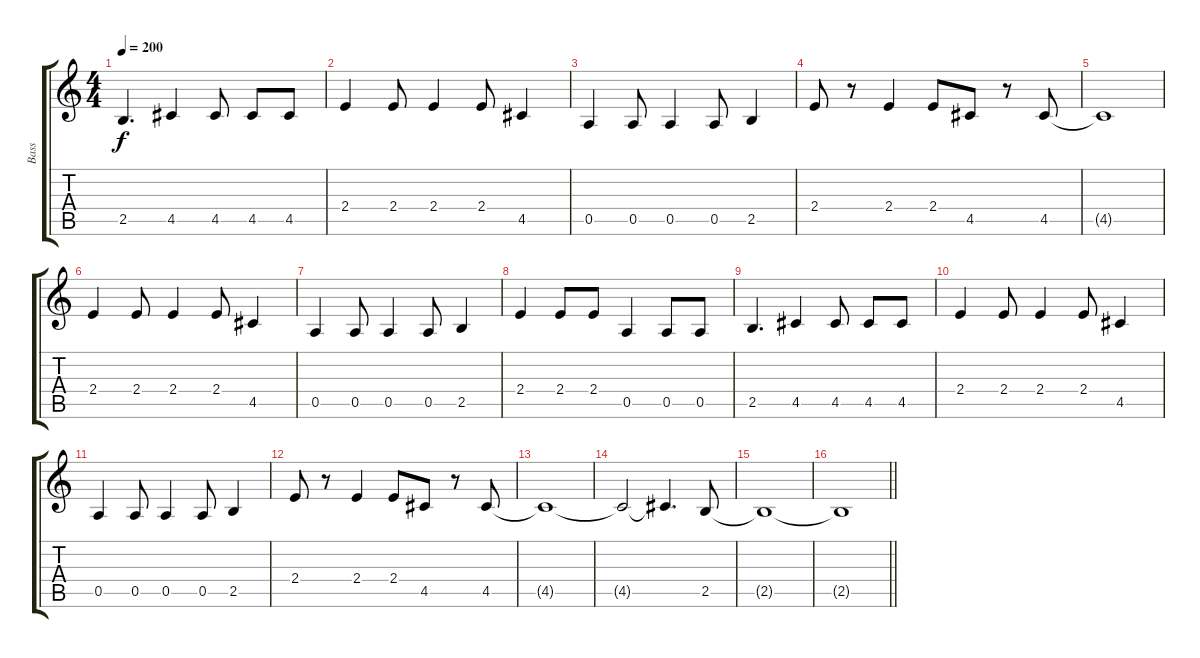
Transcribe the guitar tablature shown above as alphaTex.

\track ("Bass" "Bass") {instrument electricbassfinger}
\staff {score tabs}
\tuning (E4 B3 G3 D3 A2 E2) {hide}
\ts (4 4)
\tempo 200
\clef g2
\ks c
2.5.4{d dy f} 4.5.4 4.5.8 4.5.8 4.5.8 |
2.4.4 2.4.8 2.4.4 2.4.8 4.5.4 |
0.5.4 0.5.8 0.5.4 0.5.8 2.5.4 |
2.4.8 r.8 2.4.4 2.4.8 4.5.8 r.8 4.5.8 |
4.5{t}.1 |
2.4.4 2.4.8 2.4.4 2.4.8 4.5.4 |
0.5.4 0.5.8 0.5.4 0.5.8 2.5.4 |
2.4.4 2.4.8 2.4.8 0.5.4 0.5.8 0.5.8 |
2.5.4{d} 4.5.4 4.5.8 4.5.8 4.5.8 |
2.4.4 2.4.8 2.4.4 2.4.8 4.5.4 |
0.5.4 0.5.8 0.5.4 0.5.8 2.5.4 |
2.4.8 r.8 2.4.4 2.4.8 4.5.8 r.8 4.5.8 |
4.5{t}.1 |
4.5{t}.2 4.5{t}.4{d} 2.5.8 |
2.5{t}.1 |
\barLineRight lightlight
2.5{t}.1
